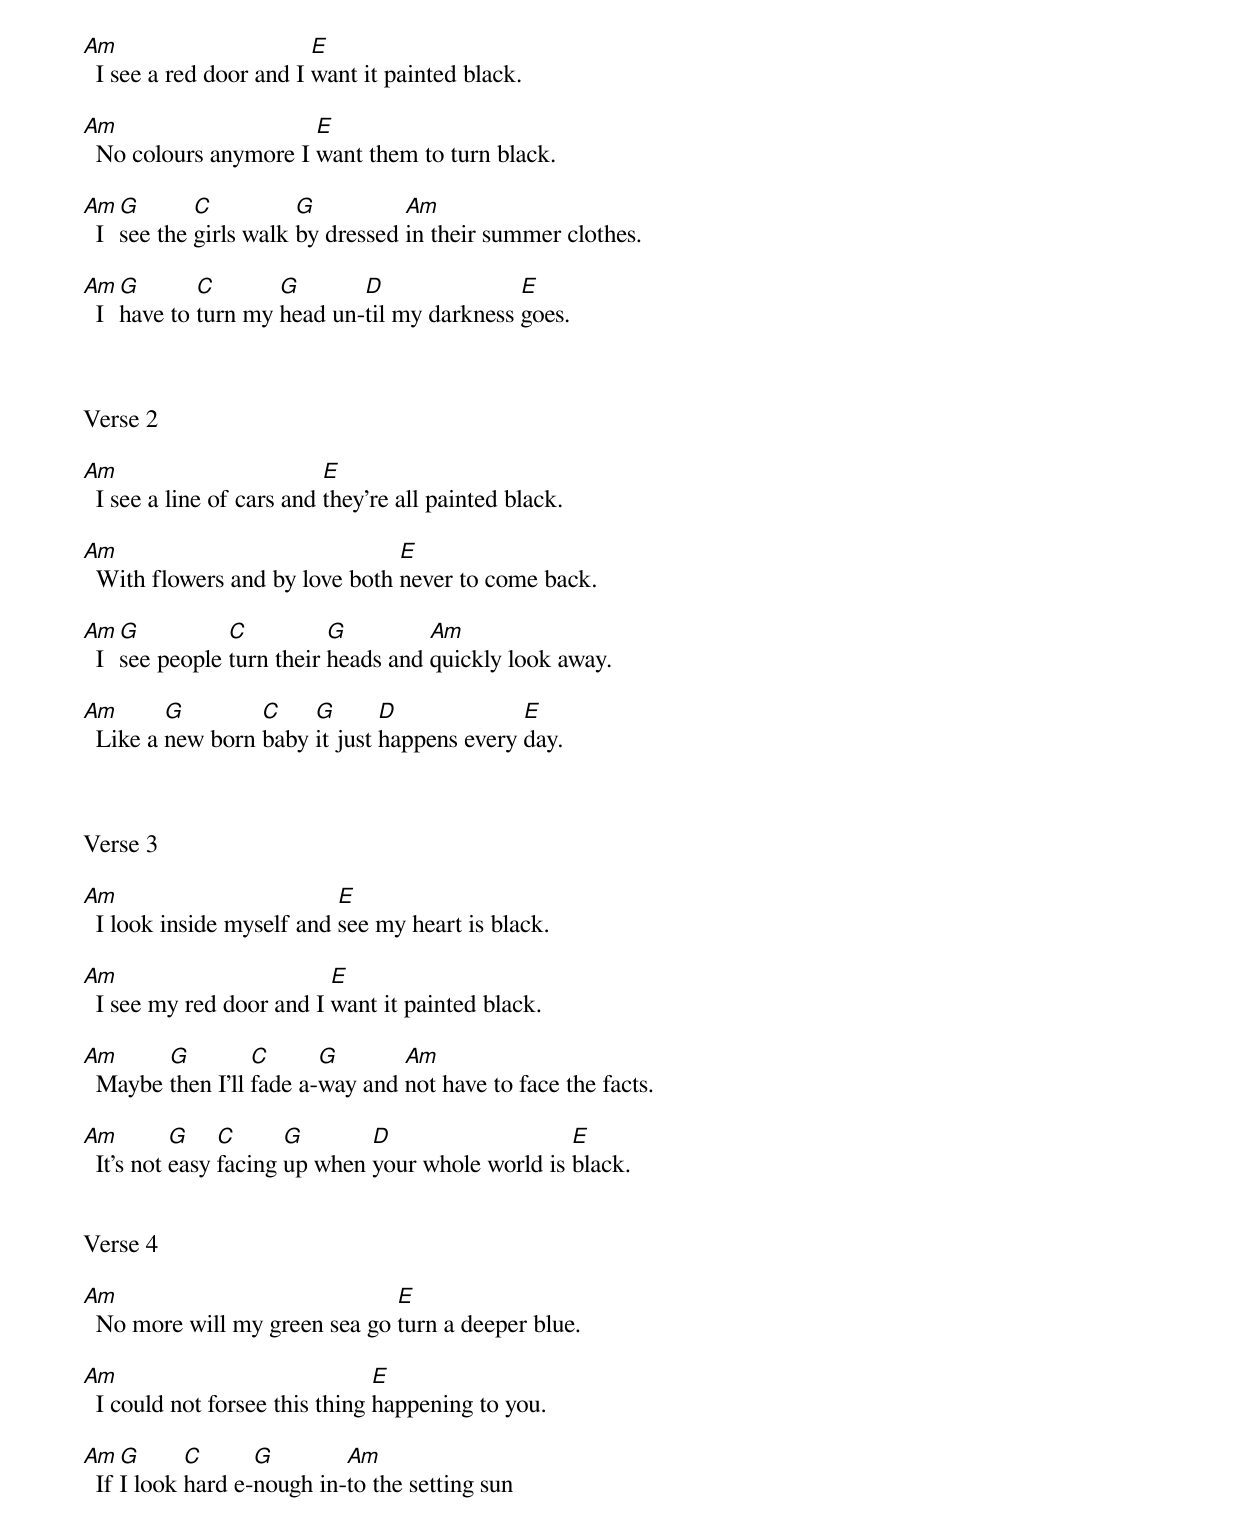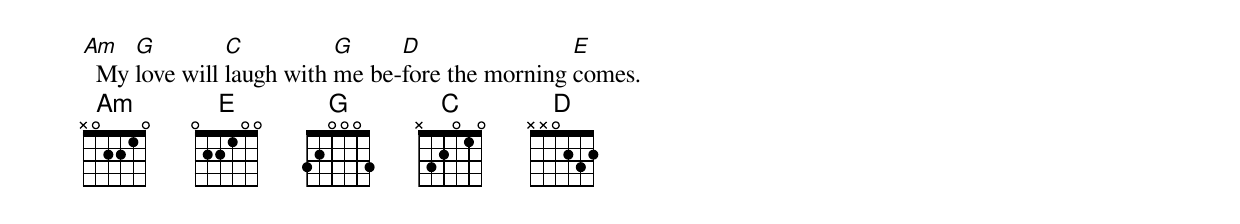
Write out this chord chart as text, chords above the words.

Am                       E
  I see a red door and I want it painted black.

Am                     E
  No colours anymore I want them to turn black.

Am  G       C          G          Am
  I see the girls walk by dressed in their summer clothes.

Am  G       C       G       D               E
  I have to turn my head un-til my darkness goes.



Verse 2

Am                         E
  I see a line of cars and they're all painted black.

Am                              E
  With flowers and by love both never to come back.

Am  G          C          G         Am
  I see people turn their heads and quickly look away.

Am       G        C    G       D             E
  Like a new born baby it just happens every day.



Verse 3

Am                         E
  I look inside myself and see my heart is black.

Am                        E
  I see my red door and I want it painted black.

Am      G         C      G       Am
  Maybe then I'll fade a-way and not have to face the facts.

Am         G    C      G       D                   E
  It's not easy facing up when your whole world is black.


Verse 4

Am                             E
  No more will my green sea go turn a deeper blue.

Am                              E
  I could not forsee this thing happening to you.

Am   G      C      G        Am
  If I look hard e-nough in-to the setting sun

Am   G         C          G     D                E
  My love will laugh with me be-fore the morning comes.
